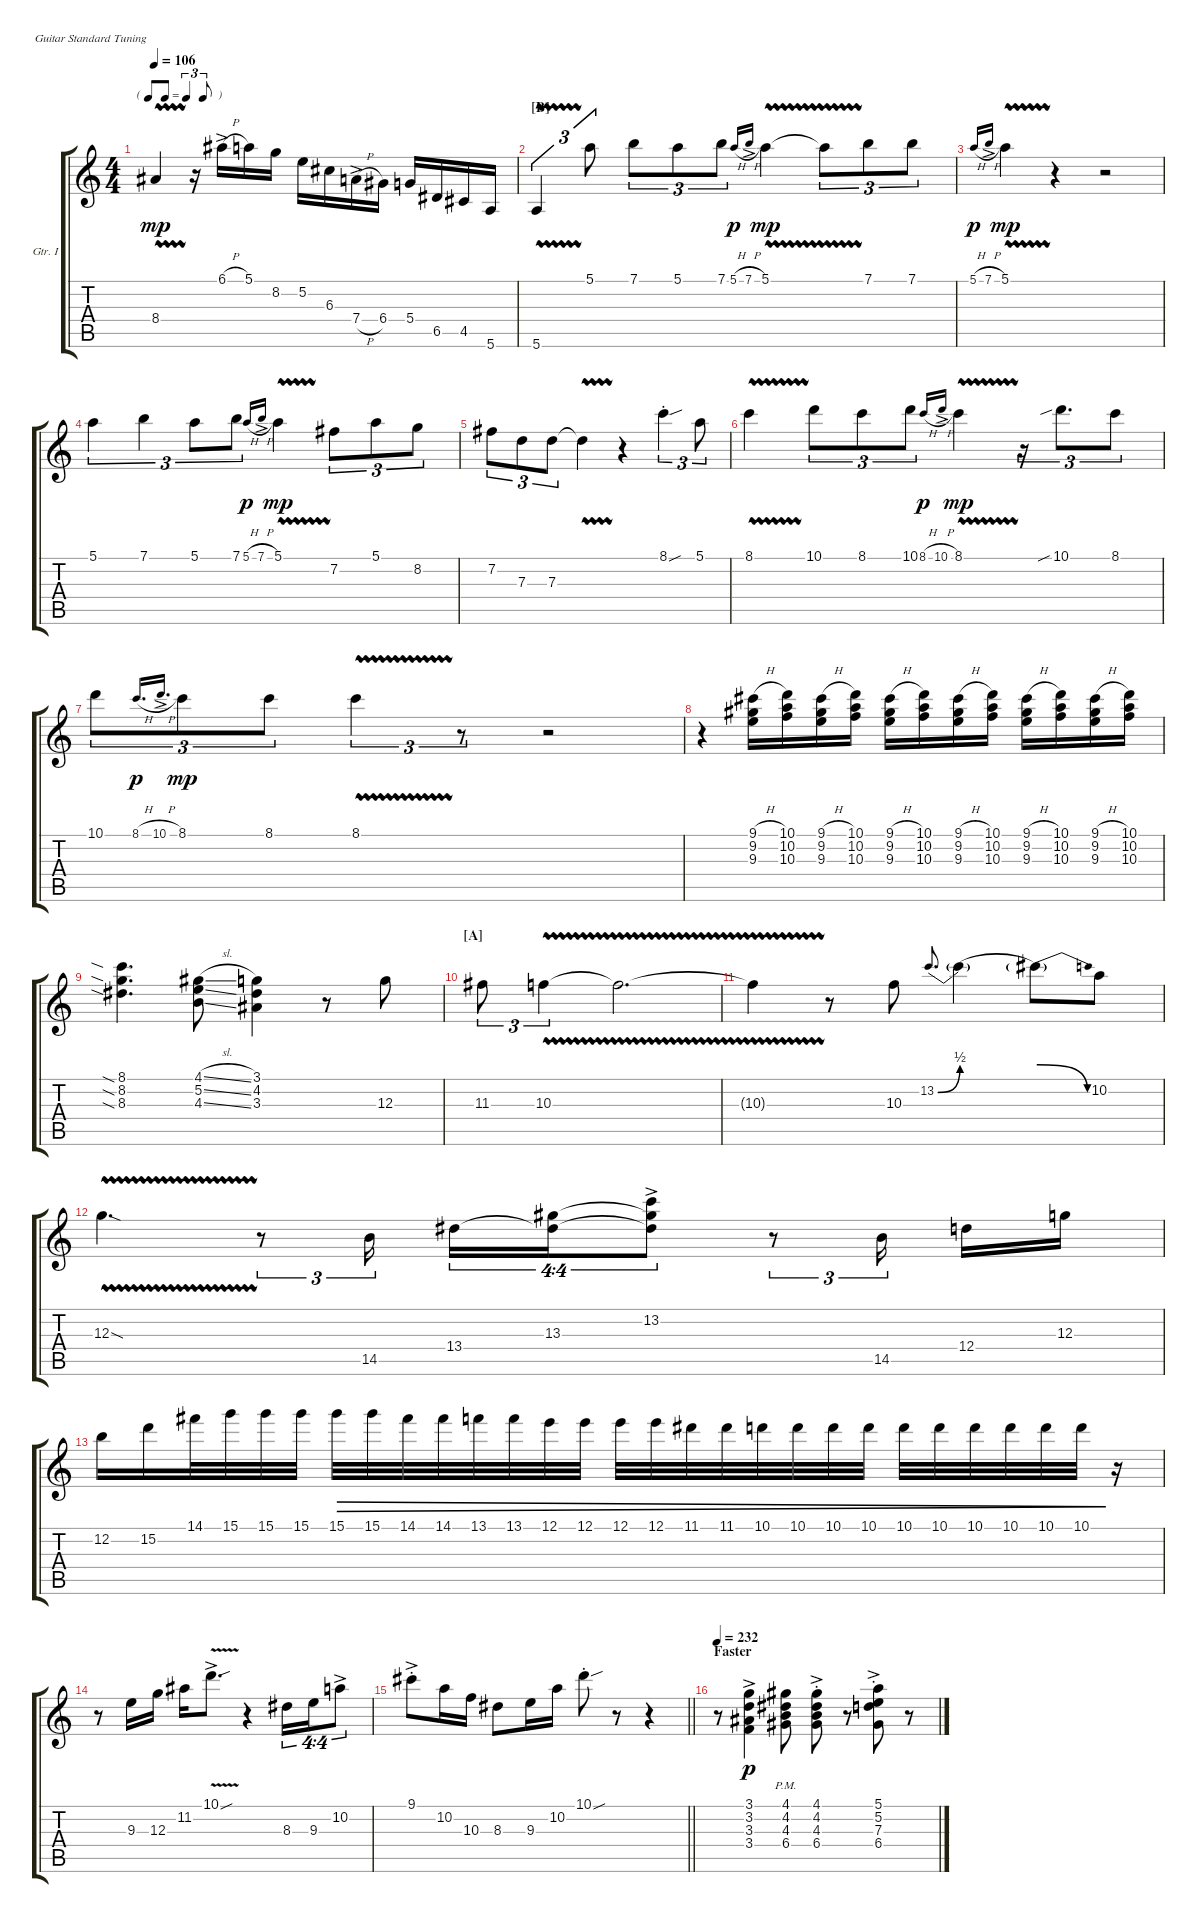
\defaultSystemsLayout 4
\bracketExtendMode groupsimilarinstruments
\firstSystemTrackNameOrientation horizontal
\otherSystemsTrackNameOrientation horizontal
\track ("Guitar I" "Gtr. I") {instrument acousticguitarsteel}
\staff {score tabs}
\tuning (E4 B3 G3 D3 A2 E2)
\ts (4 4)
\tf triplet8th
\tempo 106
\clef g2
\ks c
8.4{vw}.4{dy mp} r.16 6.1{h ac}.16 5.1.16 8.2.16 5.2.16 6.3.16 7.4{h ac}.16 6.4.16 5.4.16 6.5.16 4.5.16 5.6.16 |
\section ("B" "")
5.6{vw}.4{tu (3 2)} 5.1.8{tu (3 2)} 7.1.8{tu (3 2)} 5.1.8{tu (3 2)} 7.1.8{tu (3 2)} 5.1{h}.16{gr onbeat dy p} 7.1{h ac}.16{gr onbeat} 5.1{vw}.4{dy mp} 5.1{vw t}.8{tu (3 2)} 7.1.8{tu (3 2)} 7.1.8{tu (3 2)} |
5.1{h}.16{gr onbeat dy p} 7.1{h ac}.16{gr onbeat} 5.1{vw}.4{dy mp} r.4 r.2 |
5.1.4{tu (3 2)} 7.1.4{tu (3 2)} 5.1.8{tu (3 2)} 7.1.8{tu (3 2)} 5.1{h}.16{gr onbeat dy p} 7.1{h ac}.16{gr onbeat} 5.1{vw}.4{dy mp} 7.2.8{tu (3 2)} 5.1.8{tu (3 2)} 8.2.8{tu (3 2)} |
7.2.8{tu (3 2)} 7.3.8{tu (3 2)} 7.3.8{tu (3 2)} 7.3{vw t}.4 r.4 8.1{sou st}.4{tu (3 2)} 5.1.8{tu (3 2)} |
8.1{vw}.4 10.1.8{tu (3 2)} 8.1.8{tu (3 2)} 10.1.8{tu (3 2)} 8.1{h}.16{gr onbeat dy p} 10.1{h ac}.16{gr onbeat} 8.1{vw}.4{dy mp} r.16{tu (3 2)} 10.1{sib}.8{d tu (3 2)} 8.1.8{tu (3 2)} |
10.1.8{tu (3 2)} 8.1{h}.16{d gr onbeat dy p} 10.1{h ac}.16{d gr onbeat} 8.1.8{tu (3 2) dy mp} 8.1.8{tu (3 2)} 8.1{vw}.4{tu (3 2)} r.8{tu (3 2)} r.2 |
r.4 (9.3{h} 9.2{h} 9.1{h}).16 (10.1 10.2 10.3).16 (9.3{h} 9.2{h} 9.1{h}).16 (10.1 10.2 10.3).16 (9.3{h} 9.2{h} 9.1{h}).16 (10.1 10.2 10.3).16 (9.3{h} 9.2{h} 9.1{h}).16 (10.1 10.2 10.3).16 (9.3{h} 9.2{h} 9.1{h}).16 (10.1 10.2 10.3).16 (9.3{h} 9.2{h} 9.1{h}).16 (10.1 10.2 10.3).16 |
(8.3{sia} 8.2{sia} 8.1{sia}).4{d} (4.3{sl} 5.2{sl} 4.1{sl}).8 (3.1 4.2 3.3).4 r.8 12.3.8 |
\section ("A" "")
11.3.8{tu (3 2)} 10.3{vw}.4{tu (3 2)} 10.3{vw t}.2{d} |
10.3{vw t}.4 r.8 10.3.8 13.2{be (bend 14.399999999999999 0 59.4 2)}.8{d gr onbeat} 13.2{be (hold 0 0 60 0) t}.4 13.2{be (release 0 2 45.6 0) t}.8 10.2.8 |
12.3{vw sod}.4{d} r.8{tu (3 2)} 14.5.16{tu (3 2)} 13.4.16{tu (4 4)} (13.3 13.4{t}).16{tu (4 4)} (13.2{ac} 13.3{t} 13.4{t}).8{tu (4 4)} r.8{tu (3 2)} 14.5.16{tu (3 2) beam splitsecondary} 12.4.16 12.3.16 |
\scale
0.43066 12.2.16 15.2.16 14.1.32 15.1.32 15.1.32 15.1.32 15.1.32{dec} 15.1.32{dec} 14.1.32{dec} 14.1.32{dec} 13.1.32{dec} 13.1.32{dec} 12.1.32{dec} 12.1.32{dec} 12.1.32{dec} 12.1.32{dec} 11.1.32{dec} 11.1.32{dec} 10.1.32{dec} 10.1.32{dec} 10.1.32{dec} 10.1.32{dec} 10.1.32{dec} 10.1.32{dec} 10.1.32{dec} 10.1.32{dec} 10.1.32{dec} 10.1.32{dec} r.16 |
\scale
0.401703 r.8 9.3.16 12.3.16 11.2.16 10.1{v sou ac}.8{d} r.4 8.3.16{tu (4 4)} 9.3.16{tu (4 4)} 10.2{ac}.8{tu (4 4)} |
\scale
0.373473
\barLineRight lightlight
9.1{ac st}.8 10.2.16 10.3.16 8.3.8 9.3.16 10.2.16 10.1{sou st}.8 r.8 r.4 |
\section ("" "Faster")
\tempo 232
r.8 (3.1{ac} 3.2{ac} 3.3{ac} 3.4).4{dy p} (4.3{pm} 4.2{pm} 4.1{pm} 6.4{pm}).8 (4.3{ac st} 4.2{ac st} 4.1{ac st} 6.4{ac st}).8 r.8 (7.3{ac st} 5.2{ac st} 5.1{ac st} 6.4{ac st}).8 r.8
